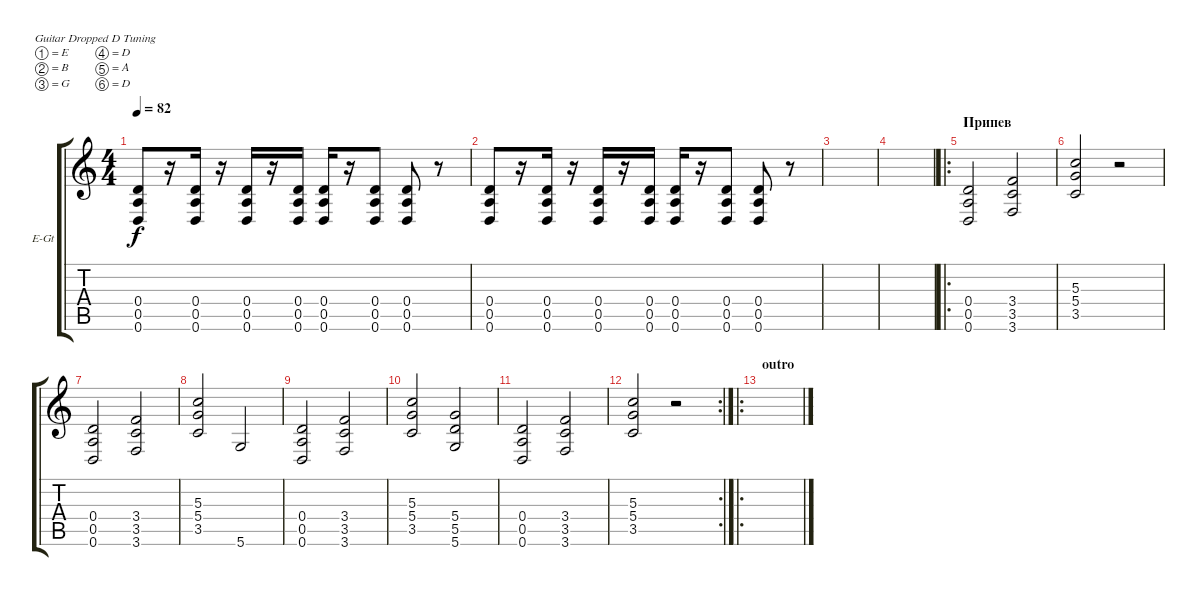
\defaultSystemsLayout 4
\bracketExtendMode groupsimilarinstruments
\firstSystemTrackNameOrientation horizontal
\otherSystemsTrackNameOrientation horizontal
\track ("Electric Guitar" "E-Gt") {instrument distortionguitar}
\staff {score tabs}
\tuning (E4 B3 G3 D3 A2 D2)
\ts (4 4)
\tempo 82
\clef g2
\ks c
(0.6 0.5 0.4).8{dy f} r.16 (0.6 0.5 0.4).16 r.16 (0.6 0.5 0.4).16 r.16 (0.6 0.5 0.4).16 (0.5 0.6 0.4).16 r.16 (0.6 0.5 0.4).8 (0.6 0.5 0.4).8 r.8 |
(0.6 0.5 0.4).8 r.16 (0.6 0.5 0.4).16 r.16 (0.6 0.5 0.4).16 r.16 (0.6 0.5 0.4).16 (0.5 0.6 0.4).16 r.16 (0.6 0.5 0.4).8 (0.6 0.5 0.4).8 r.8 |
|
|
\ro
\section ("" "Припев")
(0.6 0.5 0.4).2 (3.6 3.5 3.4).2 |
(3.5 5.4 5.3).2 r.2 |
(0.6 0.5 0.4).2 (3.6 3.5 3.4).2 |
(3.5 5.4 5.3).2 5.6.2 |
(0.6 0.5 0.4).2 (3.6 3.5 3.4).2 |
(3.5 5.4 5.3).2 (5.6 5.5 5.4).2 |
(0.6 0.5 0.4).2 (3.6 3.5 3.4).2 |
\rc 2
(3.5 5.4 5.3).2 r.2 |
\ro
\section ("" "outro")
